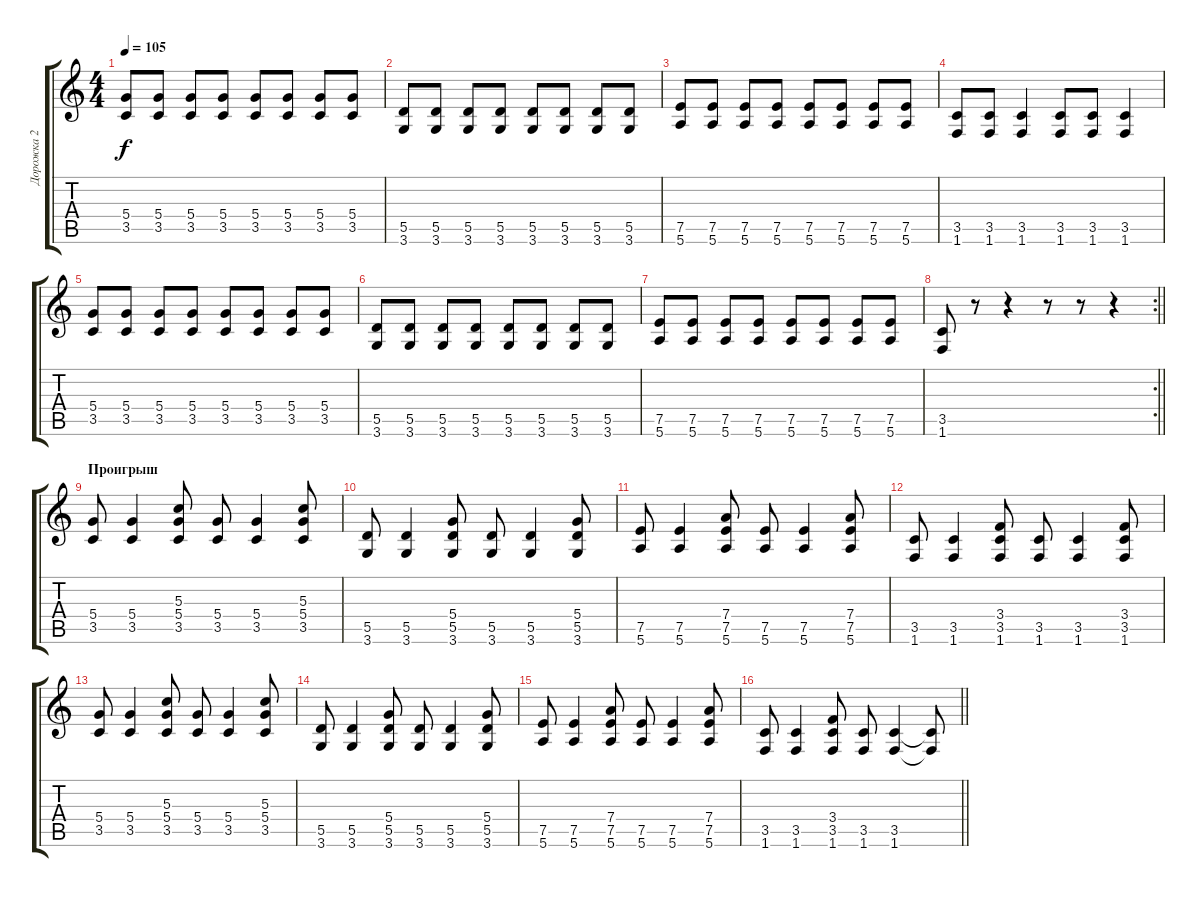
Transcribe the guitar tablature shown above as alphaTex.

\track ("Дорожка 2" "Дорожка 2") {instrument distortionguitar}
\staff {score tabs}
\tuning (E4 B3 G3 D3 A2 E2) {hide}
\ts (4 4)
\tempo 105
\clef g2
\ks c
(5.4 3.5).8{dy f instrument distortionguitar} (5.4 3.5).8 (5.4 3.5).8 (5.4 3.5).8 (5.4 3.5).8 (5.4 3.5).8 (5.4 3.5).8 (5.4 3.5).8 |
(5.5 3.6).8 (5.5 3.6).8 (5.5 3.6).8 (5.5 3.6).8 (5.5 3.6).8 (5.5 3.6).8 (5.5 3.6).8 (5.5 3.6).8 |
(7.5 5.6).8 (7.5 5.6).8 (7.5 5.6).8 (7.5 5.6).8 (7.5 5.6).8 (7.5 5.6).8 (7.5 5.6).8 (7.5 5.6).8 |
(3.5 1.6).8 (3.5 1.6).8 (3.5 1.6).4 (3.5 1.6).8 (3.5 1.6).8 (3.5 1.6).4 |
(5.4 3.5).8{instrument distortionguitar} (5.4 3.5).8 (5.4 3.5).8 (5.4 3.5).8 (5.4 3.5).8 (5.4 3.5).8 (5.4 3.5).8 (5.4 3.5).8 |
(5.5 3.6).8 (5.5 3.6).8 (5.5 3.6).8 (5.5 3.6).8 (5.5 3.6).8 (5.5 3.6).8 (5.5 3.6).8 (5.5 3.6).8 |
(7.5 5.6).8 (7.5 5.6).8 (7.5 5.6).8 (7.5 5.6).8 (7.5 5.6).8 (7.5 5.6).8 (7.5 5.6).8 (7.5 5.6).8 |
\rc 2
\barLineRight lightlight
(3.5 1.6).8 r.8 r.4 r.8 r.8 r.4 |
\section ("" "Проигрыш")
(5.4 3.5).8 (5.4 3.5).4 (5.3 5.4 3.5).8 (5.4 3.5).8 (5.4 3.5).4 (5.3 5.4 3.5).8 |
(5.5 3.6).8 (5.5 3.6).4 (5.4 5.5 3.6).8 (5.5 3.6).8 (5.5 3.6).4 (5.4 5.5 3.6).8 |
(7.5 5.6).8 (7.5 5.6).4 (7.4 7.5 5.6).8 (7.5 5.6).8 (7.5 5.6).4 (7.4 7.5 5.6).8 |
(3.5 1.6).8 (3.5 1.6).4 (3.4 3.5 1.6).8 (3.5 1.6).8 (3.5 1.6).4 (3.4 3.5 1.6).8 |
(5.4 3.5).8 (5.4 3.5).4 (5.3 5.4 3.5).8 (5.4 3.5).8 (5.4 3.5).4 (5.3 5.4 3.5).8 |
(5.5 3.6).8 (5.5 3.6).4 (5.4 5.5 3.6).8 (5.5 3.6).8 (5.5 3.6).4 (5.4 5.5 3.6).8 |
(7.5 5.6).8 (7.5 5.6).4 (7.4 7.5 5.6).8 (7.5 5.6).8 (7.5 5.6).4 (7.4 7.5 5.6).8 |
\barLineRight lightlight
(3.5 1.6).8 (3.5 1.6).4 (3.4 3.5 1.6).8 (3.5 1.6).8 (3.5 1.6).4 (3.5{t} 1.6{t}).8
